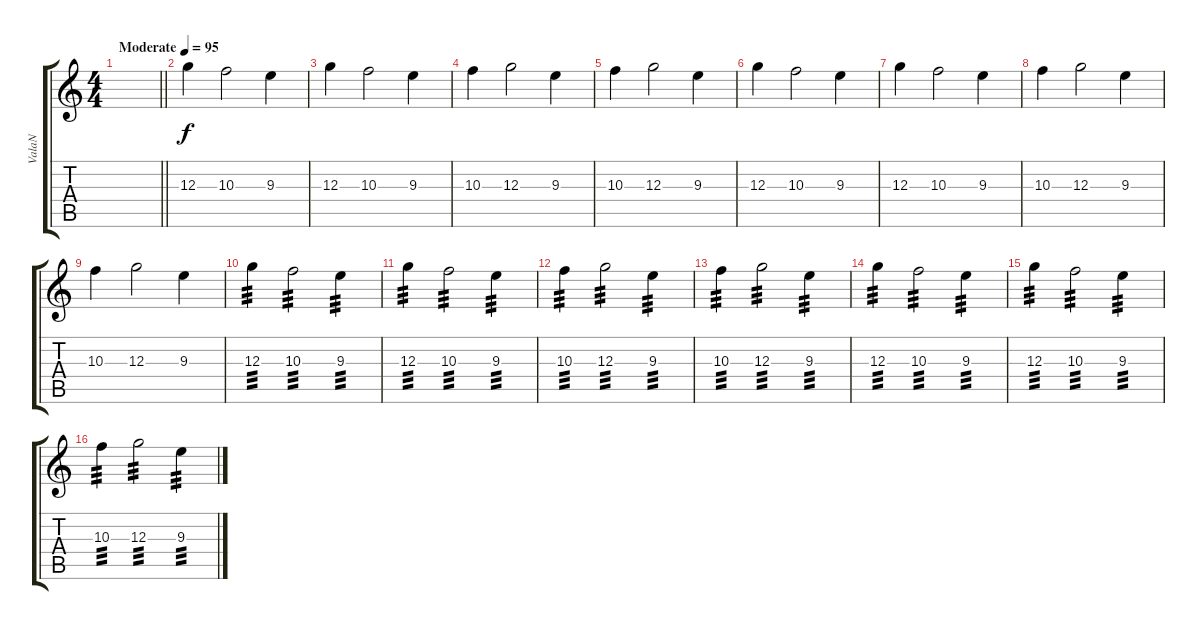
\track ("ValaN" "ValaN") {instrument overdrivenguitar}
\staff {score tabs}
\tuning (E4 B3 G3 D3 A2 D2) {hide}
\ts (4 4)
\tempo (95 "Moderate")
\clef g2
\barLineRight lightlight
\ks c
|
12.3.4 10.3.2 9.3.4 |
12.3.4 10.3.2 9.3.4 |
10.3.4 12.3.2 9.3.4 |
10.3.4 12.3.2 9.3.4 |
12.3.4 10.3.2 9.3.4 |
12.3.4 10.3.2 9.3.4 |
10.3.4 12.3.2 9.3.4 |
10.3.4 12.3.2 9.3.4 |
12.3.4{tp 3} 10.3.2{tp 3} 9.3.4{tp 3} |
12.3.4{tp 3} 10.3.2{tp 3} 9.3.4{tp 3} |
10.3.4{tp 3} 12.3.2{tp 3} 9.3.4{tp 3} |
10.3.4{tp 3} 12.3.2{tp 3} 9.3.4{tp 3} |
12.3.4{tp 3} 10.3.2{tp 3} 9.3.4{tp 3} |
12.3.4{tp 3} 10.3.2{tp 3} 9.3.4{tp 3} |
10.3.4{tp 3} 12.3.2{tp 3} 9.3.4{tp 3}
